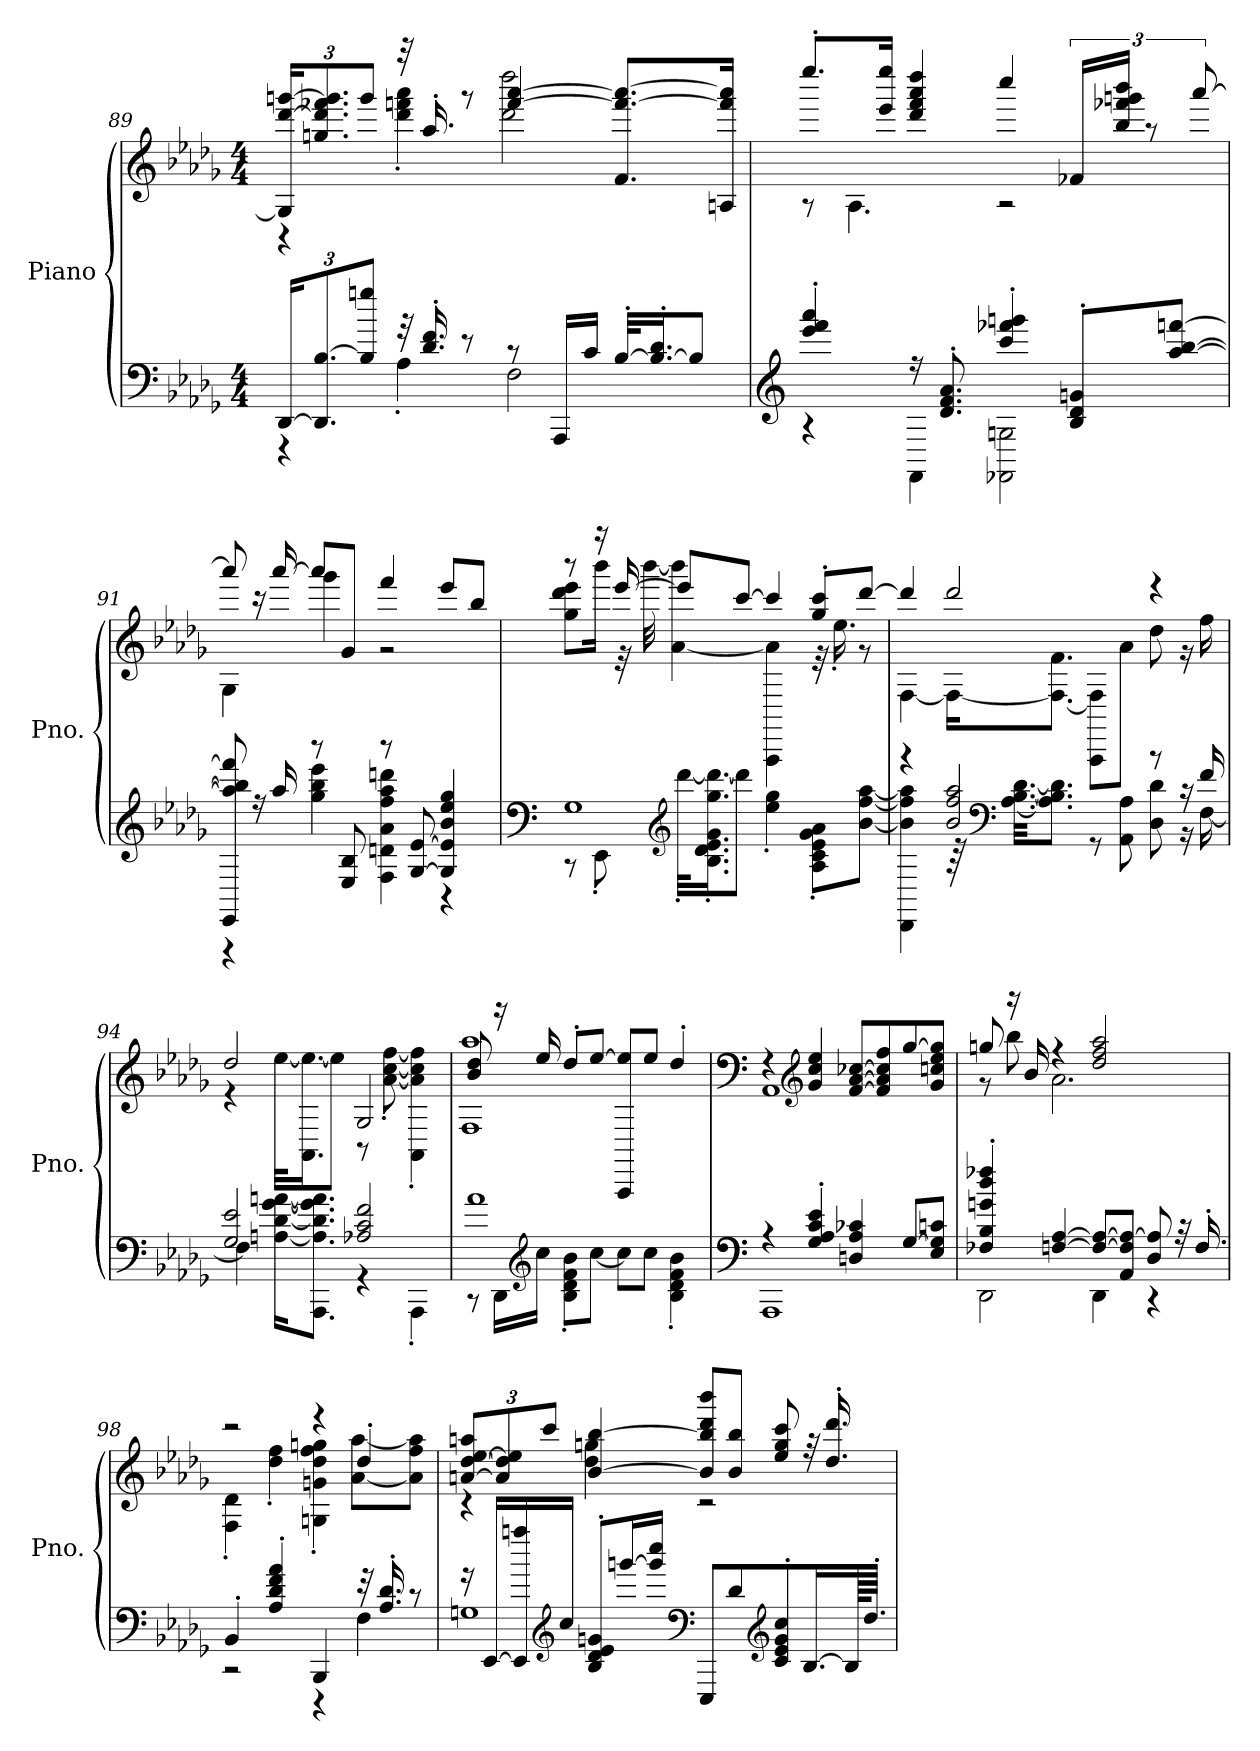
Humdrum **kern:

**kern	**kern
*part1	*part1
*staff2	*staff1
*I"Piano	*
*I'Pno.	*
!!LO:LB:g=z
*clefF4	*clefG2
*k[b-e-a-d-g-]	*k[b-e-a-d-g-]
*M4/4	*M4/4
*Xbrackettup	*Xbrackettup
=89	=89
*^	*^
[24DD-/KL	4r	24G-/] [24ddd-/ [24gggn/KL	4r
12.DD-/] [12.B-/	.	12.ggn/ 12.ddd-/] 12.fff-X/ 12.ggg/]	.
12B-/] 12ggn/J	.	12ggg/J	.
32r	4A-'\	32r	4ddd-\' 4fffn\' 4aaa-\'
16.d-/' 16.f/'	.	16.aa-'/	.
8r	.	8r	.
8r	2F\	[4fff/ [4aaa-/	2ddd-\ 2dddd-\
16AAA-/LL	.	.	.
16c/JJ	.	.	.
[32B-'/KLL	.	8.f/ 8.fff/_ 8.aaa-/_L	.
16.B-/_' 16.d-/'J	.	.	.
8B-/J]	.	.	.
.	.	16An/ 16fff/] 16aaa-/]Jk	.
=90	=90	=90	=90
*clefG2	*	*	*
4eee-/' 4fff/' 4aaa-/'	4r	8.eeee-'/L	8r
.	.	.	4.A-\
.	.	16eee-/ 16eeee-/Jk	.
16r	4FF\	4ddd-/ 4fff/ 4aaa-/ 4dddd-/	.
8.d-/' 8.f/' 8.a-/'	.	.	.
4ccc/' 4fff-X/' 4gggn/'	2FF-X\ 2Gn\	4cccc/	2r
*	*	*brackettup	*
8B-/' 8d-/' 8gn/'L	.	24f-X/LL	.
.	.	24bb-/ 24fff-X/ 24gggn/ 24bbb-/JJ	.
.	.	12r	.
[8aa-/ [8bb-/ [8fffn/J	.	.	.
.	.	[12aaa-/	.
!!LO:LB:g=z	!!
=91	=91	=91	=91
8EE-/ 8aa-/] 8bb-/] 8fff/]	4r	8aaa-/]	4G-\
16r	.	16r	.
16aa-/	.	[16aaa-/	.
8r	4gg-\ 4bb-\ 4eee-\	8aaa-/L]	4ggg-\
8E-/ 8B-/	.	8g-/J	.
8r	4F\ 4dn\ 4a-\ 4ff\ 4aa-\ 4dddn\	4fff/	2r
[8G-/ [8e-/	.	.	.
4G-/] 4e-/] 4b-/ 4ee-/ 4gg-/	4r	8eee-/L	.
.	.	8bb-/J	.
=92	=92	=92	=92
*clefF4	*	*	*
1G-	8r	8r	8gg-\ 8ddd-\ 8eee-\L
.	8EE-'\	16r	16bbb-\Jk
.	.	[16eee-/	32r
.	.	.	[32bbb-\
*clefG2	*	*	*
.	[32ddd-'\KLL	8eee-/L]	[4a-\ 4bbb-\]
.	16.B-\' 16.d-\' 16.e-\' 16.g-\' 16.gg-\' 16.ddd-\_'J	.	.
.	8ddd-\J]	[8ccc/J	.
.	4ee-\' 4gg-\'	4ccc/]	4AAA-\ 4a-\]
.	8A-\' 8c\' 8e-\' 8g-\' 8a-\'L	8gg-/' 8ccc/'L	32r
.	.	.	16.ee-'\
.	[8b-\ [8ff\ [8aa-\J	[8ddd-/J	8r
!!LO:PB:g=z	!!
=93	=93	=93	=93
4r	4DD-\ 4b-\] 4ff\] 4aa-\]	4ddd-/]	[4F\
2b-/ 2ff/ 2aa-/	64r	2ddd-/	16F\KL_
*clefF4	*	*	*
.	[32.A-\ [32.B-\ [32.d-\KKL	.	.
.	8.A-\] 8.B-\] 8.d-\]J	.	8.F\_ 8.f\J
.	8r	.	8AAA-\ 8F\]L
.	8AA-\ 8A-\	.	8a-\J
8r	8D-\ 8d-\	4r	8dd-\
16r	16r	.	16r
16f/	[16F\	.	16ff\
=94	=94	=94	=94
2G-/ 2e-/	4F\]	2dd-/	4r
.	[16An\ [16d-\ [16g-\ [16an\KL	.	[32ee-\KLL
.	.	.	16.AA-\ 16.ee-\_J
.	8.AAA-\ 8.A\] 8.d-\] 8.g-\] 8.a\]J	.	.
.	.	.	8ee-\J]
2A-X/ 2c/ 2f/	4r	2G-/	8r
.	.	.	[8a-\' [8cc\' [8ff\'
.	4AAA-'\	.	4AA-\' 4a-\]' 4cc\]' 4ff\]'
=95	=95	=95	=95
1a-	8r	8b-/ 8dd-/	1F 1aa-
.	16DD-\LL	16r	.
*clefG2	*	*	*
.	16cc\JJ	16ee-/	.
.	8B-\' 8d-\' 8f\' 8b-\'L	8dd-'/L	.
.	[8cc\J	[8ee-/J	.
.	8cc\L]	8AAA-/ 8ee-/]L	.
.	8cc\J	8ee-/J	.
.	4B-\' 4d-\' 4f\' 4b-\'	4dd-'/	.
!!LO:LB:g=z	!!
=96	=96	=96	=96
*clefF4	*	*clefF4	*
4r	1AAA-	4r	1AA-
*	*	*clefG2	*
4G-/' 4A-/' 4c/' 4e-/'	.	4g-/ 4cc/ 4ee-/	.
4Dn/ 4A-/ 4c-X/	.	[8f/ [8a-/ [8cc-X/L	.
.	.	8f/] 8a-/] 8cc-/] 8ff/	.
[8G-/L	.	[8gg-/	.
8E-/ 8G-/] 8cn/J	.	8g-/ 8ccn/ 8ee-/ 8gg-/]J	.
=97	=97	=97	=97
4F-X/' 4B-/' 4gn/' 4dd-/' 4ff-X/'	2DD-\	8ggn/	8r
.	.	16r	8bb-\
.	.	16b-/	.
[4Fn/ [4A-/	.	4r	2.a-\
8F/_ 8A-/_L	4DD-\	2dd-/ 2ff/ 2aa-/	.
8AA-/ 8F/] 8A-/_J	.	.	.
8D-/ 8A-/]	4r	.	.
32r	.	.	.
16.F'/	.	.	.
=98	=98	=98	=98
4BB-'/	2r	2r	4F\' 4d-\'
4A-/' 4d-/' 4f/' 4a-/'	.	.	4dd-\' 4ff\'
4BBB-/	4r	4r	4Gn\' 4gn\' 4dd-\' 4ff\' 4ggn\'
32r	4F\	4dd-'/	[8a-\ [8aa-\L
16.A-/' 16.d-/'	.	.	.
8r	.	.	8a-\] 8ff\ 8aa-\]J
!!LO:LB:g=z	!!
=99	=99	=99	=99
*	*	*Xbrackettup	*
16r	1Gn	[12an/ [12dd-/ [12ee-/ 12aan/L	4r
[16EE-/LL	.	.	.
.	.	12a/] 12dd-/] 12ee-/]	.
16EE-/] 16aan/	.	.	.
.	.	12ccc/J	.
*clefG2	*	*	*
16cc/JJ	.	.	.
8B-/' 8d-/' 8e-/' 8gn/'L	.	[4b-/ [4bb-/	4dd-\ 4ggn\
[16gggn/L	.	.	.
16ggg/] 16cccc/JJ	.	.	.
*clefF4	*	*	*
8EEE-/L	.	8b-/] 8bb-/] 8ddd-/ 8bbb-/L	2r
8d-/	.	8b-/ 8bb-/J	.
*clefG2	*	*	*
8c/' 8e-/' 8g/' 8cc/'	.	8ee-/ 8gg/ 8ccc/	.
[16.B-/L	.	32r	.
.	.	16.dd-/' 16.ddd-/'	.
128B-/KLL]	.	.	.
64.dd-'/JJJJ	.	.	.
*v	*v	*	*
*	*v	*v
=	=
*-	*-
